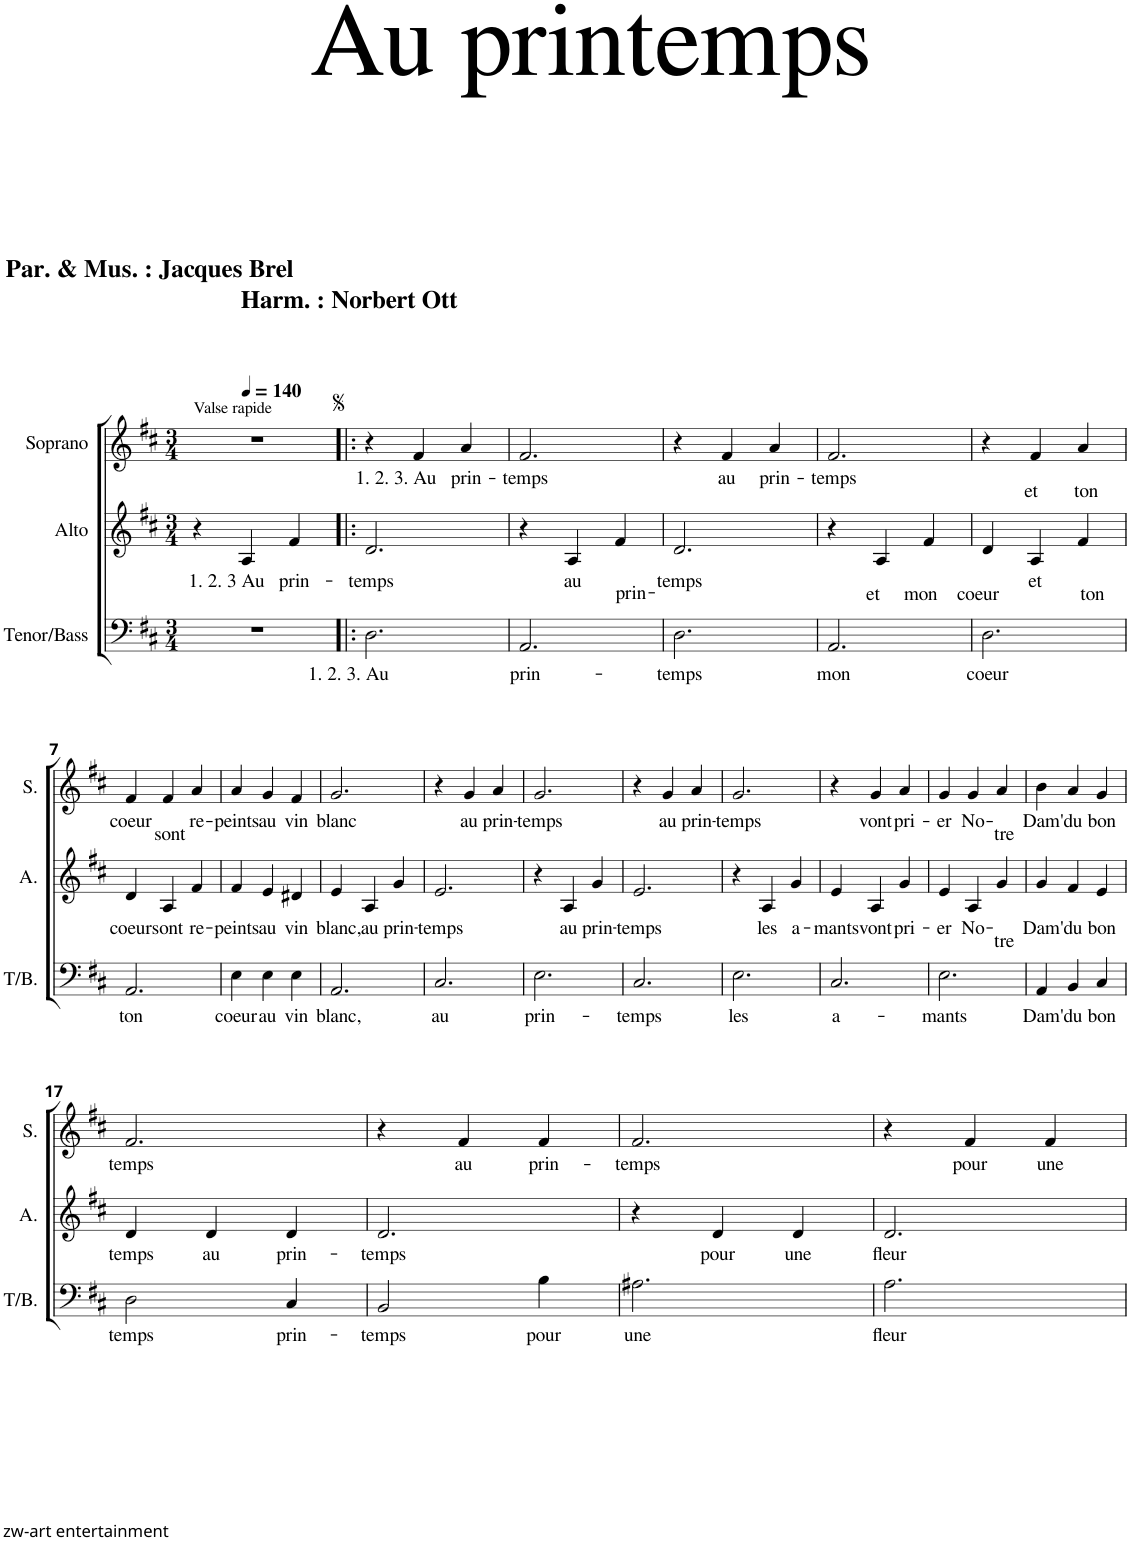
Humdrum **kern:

**kern	**text	**kern	**text	**kern	**text
*part3	*part3	*part2	*part2	*part1	*part1
*staff3	*staff3	*staff2	*staff2	*staff1	*staff1
*I"Tenor/Bass	*	*I"Alto	*	*I"Soprano	*
*I'T/B.	*	*I'A.	*	*I'S.	*
*clefF4	*	*clefG2	*	*clefG2	*
*k[f#c#]	*	*k[f#c#]	*	*k[f#c#]	*
*M3/4	*	*M3/4	*	*M3/4	*
=1	=1	=1	=1	=1	=1
!	!	!	!	!LO:TX:a:t=Valse rapide	!
*	*	*	*	*^	*
2.r	.	4r	.	2.r	4ryy	.
*	*	*	*	*MM140	*	*
!	!	!	!LO:LY:b	!	!	!
.	.	4A/	1. 2. 3 Au	.	2ryy	.
!	!	!	!LO:LY:b	!	!	!
.	.	4f#/	prin-	.	.	.
=2!|:	=2!|:	=2!|:	=2!|:	=2!|:	=2!|:	=2!|:
!	!LO:LY:b	!	!LO:LY:b	!	!	!
*	*	*	*	*v	*v	*
2.D\	1. 2. 3. Au	2.d/	-temps	4r	.
!	!	!	!	!	!LO:LY:b
.	.	.	.	4f#/	1. 2. 3. Au
!	!	!	!	!	!LO:LY:b
.	.	.	.	4a/	prin-
=3	=3	=3	=3	=3	=3
!	!LO:LY:b	!	!	!	!LO:LY:b
2.AA/	prin-	4r	.	2.f#/	-temps
!	!	!	!LO:LY:b	!	!
.	.	4A/	au	.	.
!	!	!	!LO:LY:b	!	!
.	.	4f#/	prin-	.	.
=4	=4	=4	=4	=4	=4
!	!LO:LY:b	!	!LO:LY:b	!	!
2.D\	-temps	2.d/	-temps	4r	.
!	!	!	!	!	!LO:LY:b
.	.	.	.	4f#/	au
!	!	!	!	!	!LO:LY:b
.	.	.	.	4a/	prin-
=5	=5	=5	=5	=5	=5
!	!LO:LY:b	!	!	!	!LO:LY:b
2.AA/	mon	4r	.	2.f#/	-temps
!	!	!	!LO:LY:b	!	!
.	.	4A/	et	.	.
!	!	!	!LO:LY:b	!	!
.	.	4f#/	mon	.	.
=6	=6	=6	=6	=6	=6
!	!LO:LY:b	!	!LO:LY:b	!	!
2.D\	coeur	4d/	coeur	4r	.
!	!	!	!LO:LY:b	!	!LO:LY:b
.	.	4A/	et	4f#/	et
!	!	!	!LO:LY:b	!	!LO:LY:b
.	.	4f#/	ton	4a/	ton
!!LO:LB:g=z
=7	=7	=7	=7	=7	=7
!	!LO:LY:b	!	!LO:LY:b	!	!LO:LY:b
2.AA/	ton	4d/	coeur	4f#/	coeur
!	!	!	!LO:LY:b	!	!LO:LY:b
.	.	4A/	sont	4f#/	sont
!	!	!	!LO:LY:b	!	!LO:LY:b
.	.	4f#/	re-	4a/	re-
=8	=8	=8	=8	=8	=8
!	!LO:LY:b	!	!LO:LY:b	!	!LO:LY:b
4E\	coeur	4f#/	-peints	4a/	-peints
!	!LO:LY:b	!	!LO:LY:b	!	!LO:LY:b
4E\	au	4e/	au	4g/	au
!	!LO:LY:b	!	!LO:LY:b	!	!LO:LY:b
4E\	vin	4d#X/	vin	4f#/	vin
=9	=9	=9	=9	=9	=9
!	!LO:LY:b	!	!LO:LY:b	!	!LO:LY:b
2.AA/	blanc,	4e/	blanc,	2.g/	blanc
!	!	!	!LO:LY:b	!	!
.	.	4A/	au	.	.
!	!	!	!LO:LY:b	!	!
.	.	4g/	prin-	.	.
=10	=10	=10	=10	=10	=10
!	!LO:LY:b	!	!LO:LY:b	!	!
2.C#/	au	2.e/	-temps	4r	.
!	!	!	!	!	!LO:LY:b
.	.	.	.	4g/	au
!	!	!	!	!	!LO:LY:b
.	.	.	.	4a/	prin-
=11	=11	=11	=11	=11	=11
!	!LO:LY:b	!	!	!	!LO:LY:b
2.E\	prin-	4r	.	2.g/	-temps
!	!	!	!LO:LY:b	!	!
.	.	4A/	au	.	.
!	!	!	!LO:LY:b	!	!
.	.	4g/	prin-	.	.
=12	=12	=12	=12	=12	=12
!	!LO:LY:b	!	!LO:LY:b	!	!
2.C#/	-temps	2.e/	-temps	4r	.
!	!	!	!	!	!LO:LY:b
.	.	.	.	4g/	au
!	!	!	!	!	!LO:LY:b
.	.	.	.	4a/	prin-
=13	=13	=13	=13	=13	=13
!	!LO:LY:b	!	!	!	!LO:LY:b
2.E\	les	4r	.	2.g/	-temps
!	!	!	!LO:LY:b	!	!
.	.	4A/	les	.	.
!	!	!	!LO:LY:b	!	!
.	.	4g/	a-	.	.
=14	=14	=14	=14	=14	=14
!	!LO:LY:b	!	!LO:LY:b	!	!
2.C#/	a-	4e/	-mants	4r	.
!	!	!	!LO:LY:b	!	!LO:LY:b
.	.	4A/	vont	4g/	vont
!	!	!	!LO:LY:b	!	!LO:LY:b
.	.	4g/	pri-	4a/	pri-
=15	=15	=15	=15	=15	=15
!	!LO:LY:b	!	!LO:LY:b	!	!LO:LY:b
2.E\	-mants	4e/	-er	4g/	-er
!	!	!	!LO:LY:b	!	!LO:LY:b
.	.	4A/	No-	4g/	No-
!	!	!	!LO:LY:b	!	!LO:LY:b
.	.	4g/	-tre	4a/	-tre
=16	=16	=16	=16	=16	=16
!	!LO:LY:b	!	!LO:LY:b	!	!LO:LY:b
4AA/	Dam'	4g/	Dam'	4b\	Dam'
!	!LO:LY:b	!	!LO:LY:b	!	!LO:LY:b
4BB/	du	4f#/	du	4a/	du
!	!LO:LY:b	!	!LO:LY:b	!	!LO:LY:b
4C#/	bon	4e/	bon	4g/	bon
!!LO:LB:g=z
=17	=17	=17	=17	=17	=17
!	!LO:LY:b	!	!LO:LY:b	!	!LO:LY:b
2D\	temps	4d/	temps	2.f#/	temps
!	!	!	!LO:LY:b	!	!
.	.	4d/	au	.	.
!	!LO:LY:b	!	!LO:LY:b	!	!
4C#/	prin-	4d/	prin-	.	.
=18	=18	=18	=18	=18	=18
!	!LO:LY:b	!	!LO:LY:b	!	!
2BB/	-temps	2.d/	-temps	4r	.
!	!	!	!	!	!LO:LY:b
.	.	.	.	4f#/	au
!	!LO:LY:b	!	!	!	!LO:LY:b
4B\	pour	.	.	4f#/	prin-
=19	=19	=19	=19	=19	=19
!	!LO:LY:b	!	!	!	!LO:LY:b
2.A#X\	une	4r	.	2.f#/	-temps
!	!	!	!LO:LY:b	!	!
.	.	4d/	pour	.	.
!	!	!	!LO:LY:b	!	!
.	.	4d/	une	.	.
=20	=20	=20	=20	=20	=20
!	!LO:LY:b	!	!LO:LY:b	!	!
2.A\	fleur	2.d/	fleur	4r	.
!	!	!	!	!	!LO:LY:b
.	.	.	.	4f#/	pour
!	!	!	!	!	!LO:LY:b
.	.	.	.	4f#/	une
=	=	=	=	=	=
*-	*-	*-	*-	*-	*-
